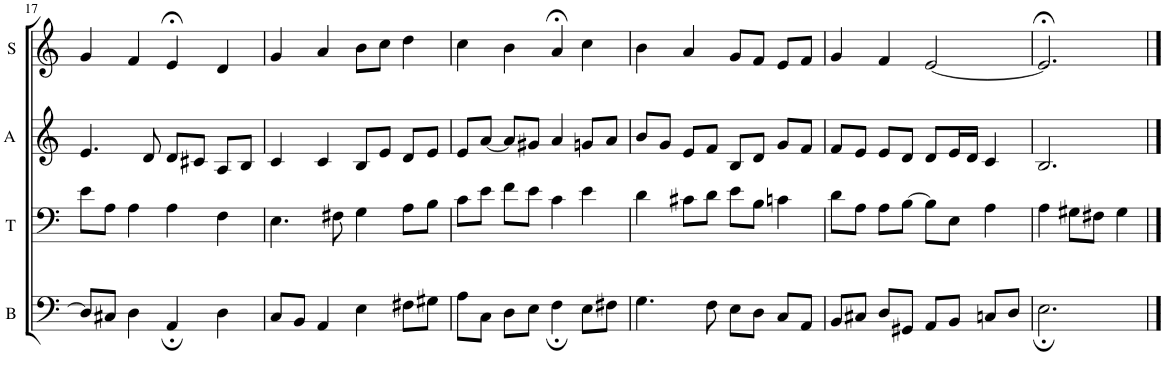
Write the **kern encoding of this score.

**kern	**kern	**kern	**kern
*part4	*part3	*part2	*part1
*staff4	*staff3	*staff2	*staff1
*I"B	*I"T	*I"A	*I"S
*I'B	*I'T	*I'A	*I'S
!!LO:PB:g=z
*clefF4	*clefF4	*clefG2	*clefG2
*k[]	*k[]	*k[]	*k[]
*M4/4	*M4/4	*M4/4	*M4/4
=17	=17	=17	=17
8D/L]	8e\L	4.e/	4g/
8C#X/J	8A\J	.	.
4D\	4A\	.	4f/
.	.	8d/	.
4AA;/	4A\	8d/L	4e;</
.	.	8c#X/J	.
4D\	4F\	8A/L	4d/
.	.	8B/J	.
=18	=18	=18	=18
8C/L	4.E\	4c/	4g/
8BB/J	.	.	.
4AA/	.	4c/	4a/
.	8F#X\	.	.
4E\	4G\	8B/L	8b\L
.	.	8e/J	8cc\J
8F#X\L	8A\L	8d/L	4dd\
8G#X\J	8B\J	8e/J	.
=19	=19	=19	=19
8A\L	8c\L	8e/L	4cc\
8C\J	8e\J	[8a/J	.
8D\L	8f\L	8a/L]	4b\
8E\J	8e\J	8g#X/J	.
4F;\	4c\	4a/	4a;</
8E\L	4e\	8gn/L	4cc\
8F#X\J	.	8a/J	.
=20	=20	=20	=20
4.G\	4d\	8b/L	4b\
.	.	8g/J	.
.	8c#X\L	8e/L	4a/
8F\	8d\J	8f/J	.
8E\L	8e\L	8B/L	8g/L
8D\J	8B\J	8d/J	8f/J
8C/L	4cn\	8g/L	8e/L
8AA/J	.	8f/J	8f/J
=21	=21	=21	=21
8BB/L	8d\L	8f/L	4g/
8C#X/J	8A\J	8e/J	.
8D/L	8A\L	8e/L	4f/
8GG#X/J	[8B\J	8d/J	.
8AA/L	8B\L]	8d/L	[2e/
8BB/J	8E\J	16e/L	.
.	.	16d/JJ	.
8Cn/L	4A\	4c/	.
8D/J	.	.	.
=22	=22	=22	=22
2.E;\	4A\	2.B/	2.e;</]
.	8G#X\L	.	.
.	8F#X\J	.	.
.	4G#\	.	.
==	==	==	==
*-	*-	*-	*-
